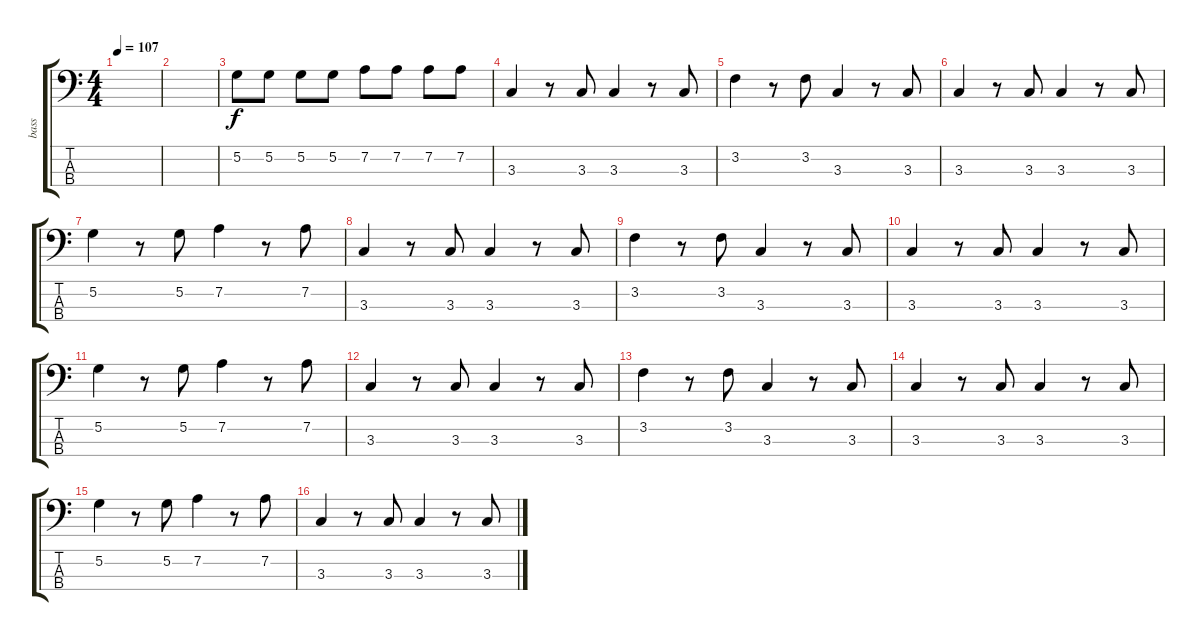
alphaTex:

\track ("bass" "bass") {instrument electricbassfinger}
\staff {score tabs}
\tuning (G2 D2 A1 E1) {hide}
\ts (4 4)
\tempo 107
\clef f4
\ks c
|
|
5.2.8 5.2.8 5.2.8 5.2.8 7.2.8 7.2.8 7.2.8 7.2.8 |
3.3.4 r.8 3.3.8 3.3.4 r.8 3.3.8 |
3.2.4 r.8 3.2.8 3.3.4 r.8 3.3.8 |
3.3.4 r.8 3.3.8 3.3.4 r.8 3.3.8 |
5.2.4 r.8 5.2.8 7.2.4 r.8 7.2.8 |
3.3.4 r.8 3.3.8 3.3.4 r.8 3.3.8 |
3.2.4 r.8 3.2.8 3.3.4 r.8 3.3.8 |
3.3.4 r.8 3.3.8 3.3.4 r.8 3.3.8 |
5.2.4 r.8 5.2.8 7.2.4 r.8 7.2.8 |
3.3.4 r.8 3.3.8 3.3.4 r.8 3.3.8 |
3.2.4 r.8 3.2.8 3.3.4 r.8 3.3.8 |
3.3.4 r.8 3.3.8 3.3.4 r.8 3.3.8 |
5.2.4 r.8 5.2.8 7.2.4 r.8 7.2.8 |
3.3.4 r.8 3.3.8 3.3.4 r.8 3.3.8
